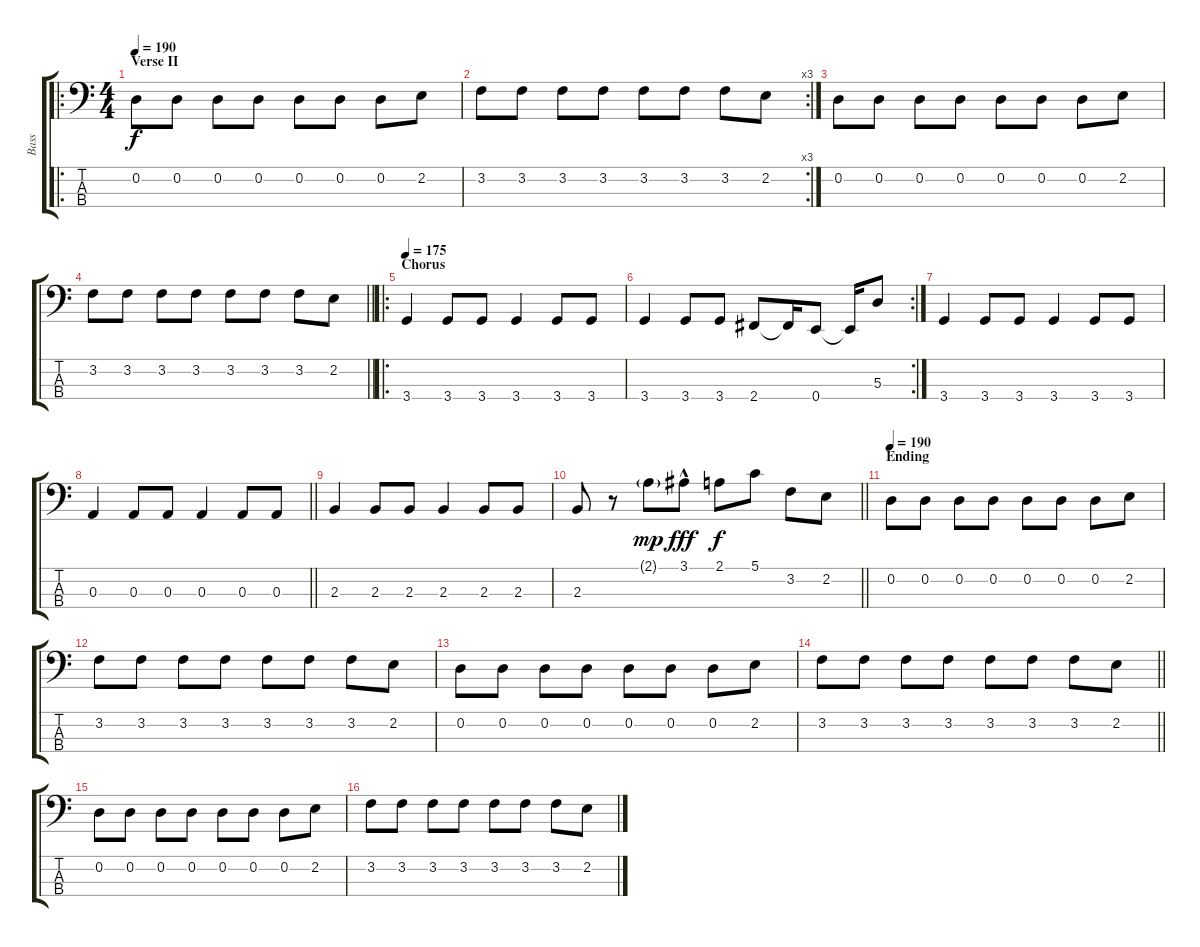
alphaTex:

\track ("Bass" "Bass") {instrument electricbassfinger}
\staff {score tabs}
\tuning (G2 D2 A1 E1) {hide}
\ro
\ts (4 4)
\section ("" "Verse II")
\tempo 190
\clef f4
\ks c
0.2.8{dy f} 0.2.8 0.2.8 0.2.8 0.2.8 0.2.8 0.2.8 2.2.8 |
\rc 3
3.2.8 3.2.8 3.2.8 3.2.8 3.2.8 3.2.8 3.2.8 2.2.8 |
0.2.8 0.2.8 0.2.8 0.2.8 0.2.8 0.2.8 0.2.8 2.2.8 |
\barLineRight lightlight
3.2.8 3.2.8 3.2.8 3.2.8 3.2.8 3.2.8 3.2.8 2.2.8 |
\ro
\section ("" "Chorus")
\tempo 175
3.4.4 3.4.8 3.4.8 3.4.4 3.4.8 3.4.8 |
\rc 2
3.4.4 3.4.8 3.4.8 2.4.8 2.4{t}.16 0.4.8 0.4{t}.16 5.3.8 |
3.4.4 3.4.8 3.4.8 3.4.4 3.4.8 3.4.8 |
\barLineRight lightlight
0.3.4 0.3.8 0.3.8 0.3.4 0.3.8 0.3.8 |
2.3.4 2.3.8 2.3.8 2.3.4 2.3.8 2.3.8 |
\barLineRight lightlight
2.3.8 r.8 2.1{g}.8{dy mp} 3.1{hac}.8{dy fff} 2.1.8{dy f} 5.1.8 3.2.8 2.2.8 |
\section ("" "Ending")
\tempo 190
0.2.8 0.2.8 0.2.8 0.2.8 0.2.8 0.2.8 0.2.8 2.2.8 |
3.2.8 3.2.8 3.2.8 3.2.8 3.2.8 3.2.8 3.2.8 2.2.8 |
0.2.8 0.2.8 0.2.8 0.2.8 0.2.8 0.2.8 0.2.8 2.2.8 |
\barLineRight lightlight
3.2.8 3.2.8 3.2.8 3.2.8 3.2.8 3.2.8 3.2.8 2.2.8 |
0.2.8 0.2.8 0.2.8 0.2.8 0.2.8 0.2.8 0.2.8 2.2.8 |
3.2.8 3.2.8 3.2.8 3.2.8 3.2.8 3.2.8 3.2.8 2.2.8
